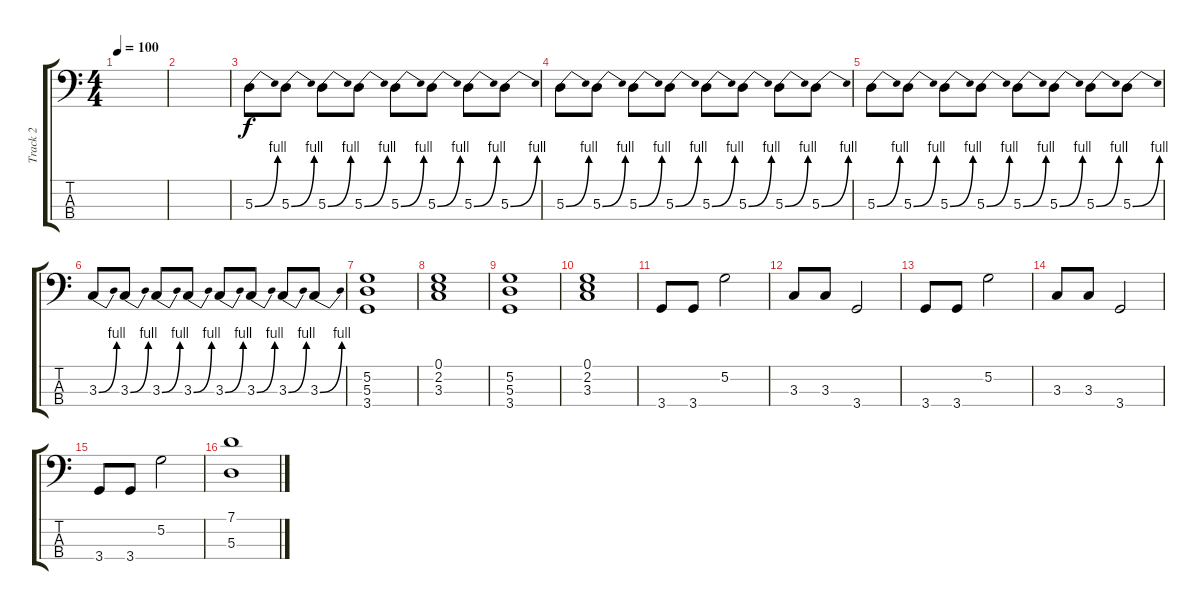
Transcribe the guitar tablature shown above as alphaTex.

\track ("Track 2" "Track 2") {instrument contrabass}
\staff {score tabs}
\tuning (G2 D2 A1 E1) {hide}
\ts (4 4)
\tempo 100
\clef f4
\ks c
|
|
5.3{be (bend 0 0 60 4)}.8 5.3{be (bend 0 0 60 4)}.8 5.3{be (bend 0 0 60 4)}.8 5.3{be (bend 0 0 60 4)}.8 5.3{be (bend 0 0 60 4)}.8 5.3{be (bend 0 0 60 4)}.8 5.3{be (bend 0 0 60 4)}.8 5.3{be (bend 0 0 60 4)}.8 |
5.3{be (bend 0 0 60 4)}.8 5.3{be (bend 0 0 60 4)}.8 5.3{be (bend 0 0 60 4)}.8 5.3{be (bend 0 0 60 4)}.8 5.3{be (bend 0 0 60 4)}.8 5.3{be (bend 0 0 60 4)}.8 5.3{be (bend 0 0 60 4)}.8 5.3{be (bend 0 0 60 4)}.8 |
5.3{be (bend 0 0 60 4)}.8 5.3{be (bend 0 0 60 4)}.8 5.3{be (bend 0 0 60 4)}.8 5.3{be (bend 0 0 60 4)}.8 5.3{be (bend 0 0 60 4)}.8 5.3{be (bend 0 0 60 4)}.8 5.3{be (bend 0 0 60 4)}.8 5.3{be (bend 0 0 60 4)}.8 |
3.3{be (bend 0 0 60 4)}.8 3.3{be (bend 0 0 60 4)}.8 3.3{be (bend 0 0 60 4)}.8 3.3{be (bend 0 0 60 4)}.8 3.3{be (bend 0 0 60 4)}.8 3.3{be (bend 0 0 60 4)}.8 3.3{be (bend 0 0 60 4)}.8 3.3{be (bend 0 0 60 4)}.8 |
(5.2 5.3 3.4).1 |
(0.1 2.2 3.3).1 |
(5.2 5.3 3.4).1 |
(0.1 2.2 3.3).1 |
3.4.8 3.4.8 5.2.2 |
3.3.8 3.3.8 3.4.2 |
3.4.8 3.4.8 5.2.2 |
3.3.8 3.3.8 3.4.2 |
3.4.8 3.4.8 5.2.2 |
(7.1 5.3).1
